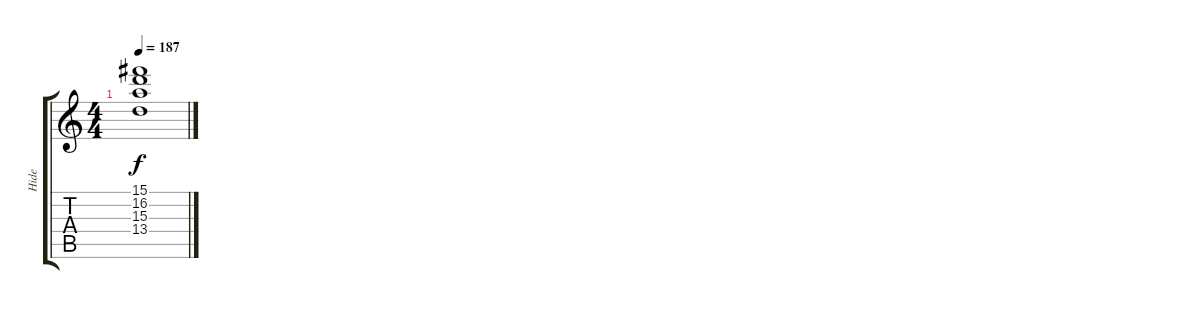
\track ("Hide" "Hide") {instrument distortionguitar}
\staff {score tabs}
\tuning (Eb4 Bb3 Gb3 Db3 Ab2 Eb2) {hide}
\ts (4 4)
\tempo 187
\clef g2
\ks c
(15.1{t} 16.2{t} 15.3{t} 13.4{t}).1{dy f}
